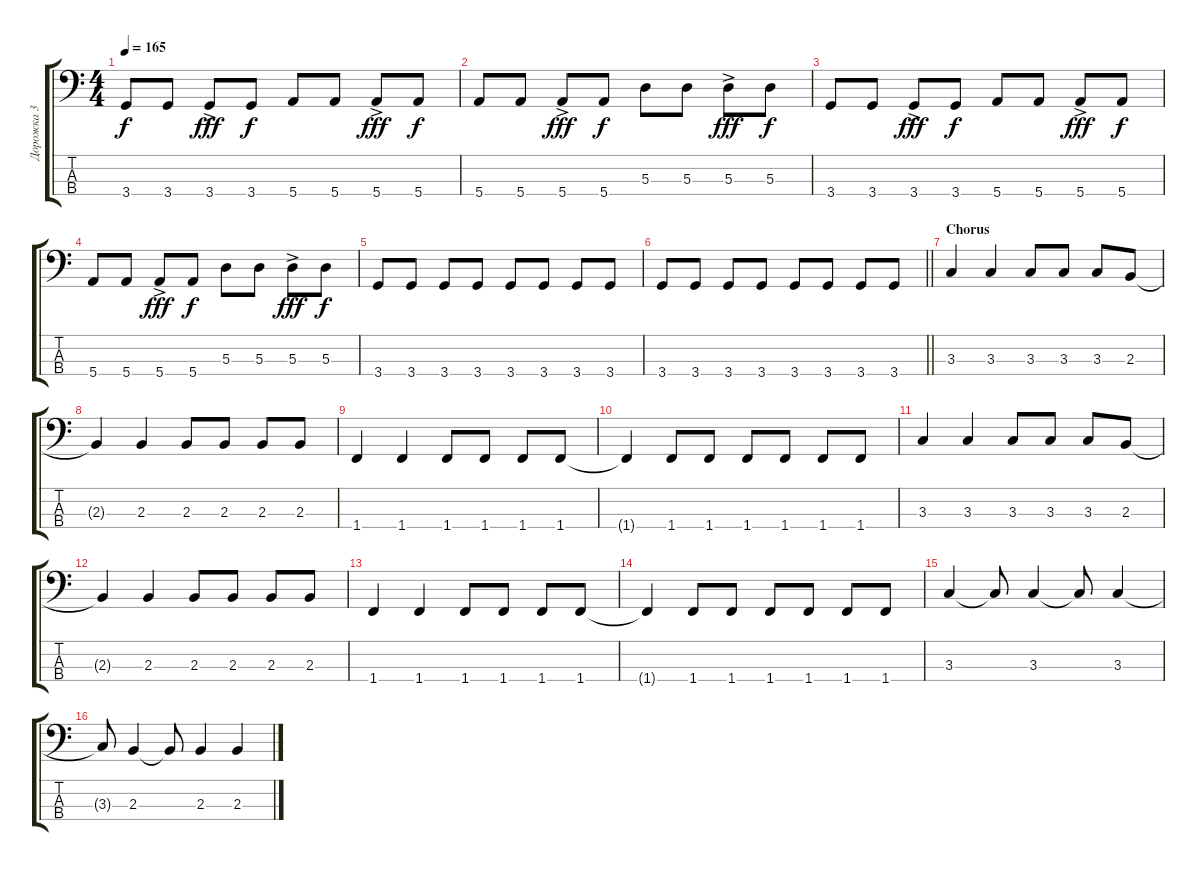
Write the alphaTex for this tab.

\track ("Дорожка 3" "Дорожка 3") {instrument electricbassfinger}
\staff {score tabs}
\tuning (G2 D2 A1 E1) {hide}
\ts (4 4)
\tempo 165
\clef f4
\ks c
3.4.8{dy f} 3.4.8 3.4{ac}.8{dy fff} 3.4.8{dy f} 5.4.8 5.4.8 5.4{ac}.8{dy fff} 5.4.8{dy f} |
5.4.8 5.4.8 5.4{ac}.8{dy fff} 5.4.8{dy f} 5.3.8 5.3.8 5.3{ac}.8{dy fff} 5.3.8{dy f} |
3.4.8 3.4.8 3.4{ac}.8{dy fff} 3.4.8{dy f} 5.4.8 5.4.8 5.4{ac}.8{dy fff} 5.4.8{dy f} |
5.4.8 5.4.8 5.4{ac}.8{dy fff} 5.4.8{dy f} 5.3.8 5.3.8 5.3{ac}.8{dy fff} 5.3.8{dy f} |
3.4.8 3.4.8 3.4.8 3.4.8 3.4.8 3.4.8 3.4.8 3.4.8 |
\barLineRight lightlight
3.4.8 3.4.8 3.4.8 3.4.8 3.4.8 3.4.8 3.4.8 3.4.8 |
\section ("" "Chorus")
3.3.4 3.3.4 3.3.8 3.3.8 3.3.8 2.3.8 |
2.3{t}.4 2.3.4 2.3.8 2.3.8 2.3.8 2.3.8 |
1.4.4 1.4.4 1.4.8 1.4.8 1.4.8 1.4.8 |
1.4{t}.4 1.4.8 1.4.8 1.4.8 1.4.8 1.4.8 1.4.8 |
3.3.4 3.3.4 3.3.8 3.3.8 3.3.8 2.3.8 |
2.3{t}.4 2.3.4 2.3.8 2.3.8 2.3.8 2.3.8 |
1.4.4 1.4.4 1.4.8 1.4.8 1.4.8 1.4.8 |
1.4{t}.4 1.4.8 1.4.8 1.4.8 1.4.8 1.4.8 1.4.8 |
3.3.4 3.3{t}.8 3.3.4 3.3{t}.8 3.3.4 |
3.3{t}.8 2.3.4 2.3{t}.8 2.3.4 2.3.4
